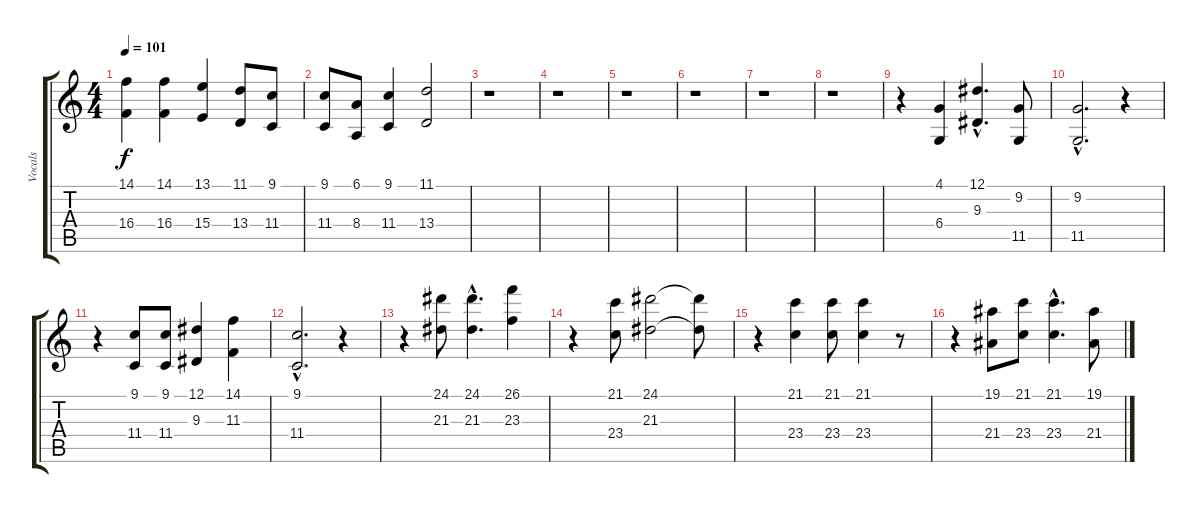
\track ("Vocals" "Vocals") {instrument lead6voice}
\staff {score tabs}
\tuning (Eb4 Bb3 Gb3 Db3 Ab2 Eb2) {hide}
\ts (4 4)
\tempo 101
\clef g2
\ks c
(14.1 16.4).4{dy f} (14.1 16.4).4 (13.1 15.4).4 (11.1 13.4).8 (9.1 11.4).8 |
(9.1 11.4).8 (6.1 8.4).8 (9.1 11.4).4 (11.1 13.4).2 |
r.1 |
r.1 |
r.1 |
r.1 |
r.1 |
r.1 |
r.4 (4.1 6.4).4 (12.1{hac} 9.3{hac}).4{d} (9.2 11.5).8 |
(9.2{hac} 11.5{hac}).2{d} r.4 |
r.4 (9.1 11.4).8 (9.1 11.4).8 (12.1 9.3).4 (14.1 11.3).4 |
(9.1{hac} 11.4{hac}).2{d} r.4 |
r.4 (24.1 21.3).8 (24.1{hac} 21.3{hac}).4{d} (26.1 23.3).4 |
r.4 (21.1 23.4).8 (24.1 21.3).2 (24.1{t} 21.3{t}).8 |
r.4 (21.1 23.4).4 (21.1 23.4).8 (21.1 23.4).4 r.8 |
r.4 (19.1 21.4).8 (21.1 23.4).8 (21.1{hac} 23.4{hac}).4{d} (19.1 21.4).8
